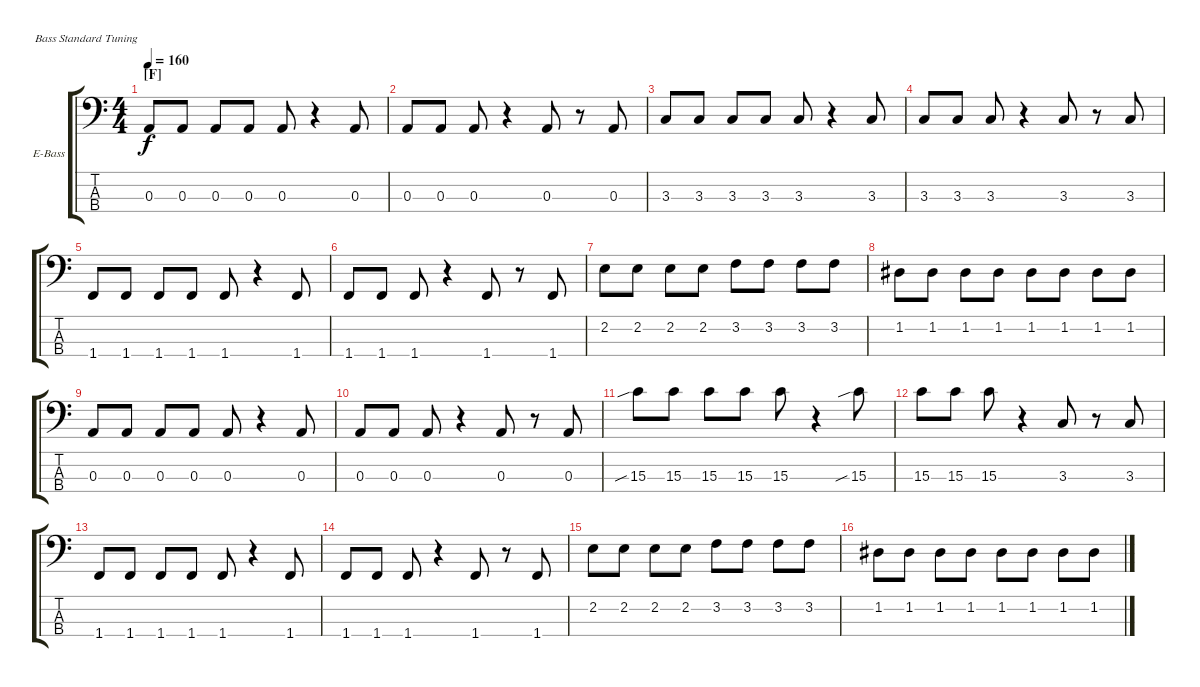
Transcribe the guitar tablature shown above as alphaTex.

\defaultSystemsLayout 4
\bracketExtendMode groupsimilarinstruments
\firstSystemTrackNameOrientation horizontal
\otherSystemsTrackNameOrientation horizontal
\track ("Electric Bass" "E-Bass") {instrument electricbassfinger}
\staff {score tabs}
\tuning (G2 D2 A1 E1)
\ts (4 4)
\section ("F" "")
\tempo 160
\clef f4
\ks c
0.3.8{dy f} 0.3.8 0.3.8 0.3.8 0.3.8 r.4 0.3.8 |
0.3.8 0.3.8 0.3.8 r.4 0.3.8 r.8 0.3.8 |
3.3.8 3.3.8 3.3.8 3.3.8 3.3.8 r.4 3.3.8 |
3.3.8 3.3.8 3.3.8 r.4 3.3.8 r.8 3.3.8 |
1.4.8 1.4.8 1.4.8 1.4.8 1.4.8 r.4 1.4.8 |
1.4.8 1.4.8 1.4.8 r.4 1.4.8 r.8 1.4.8 |
2.2.8 2.2.8 2.2.8 2.2.8 3.2.8 3.2.8 3.2.8 3.2.8 |
1.2.8 1.2.8 1.2.8 1.2.8 1.2.8 1.2.8 1.2.8 1.2.8 |
0.3.8 0.3.8 0.3.8 0.3.8 0.3.8 r.4 0.3.8 |
0.3.8 0.3.8 0.3.8 r.4 0.3.8 r.8 0.3.8 |
15.3{sib}.8 15.3.8 15.3.8 15.3.8 15.3.8 r.4 15.3{sib}.8 |
15.3.8 15.3.8 15.3.8 r.4 3.3.8 r.8 3.3.8 |
1.4.8 1.4.8 1.4.8 1.4.8 1.4.8 r.4 1.4.8 |
1.4.8 1.4.8 1.4.8 r.4 1.4.8 r.8 1.4.8 |
2.2.8 2.2.8 2.2.8 2.2.8 3.2.8 3.2.8 3.2.8 3.2.8 |
1.2.8 1.2.8 1.2.8 1.2.8 1.2.8 1.2.8 1.2.8 1.2.8
